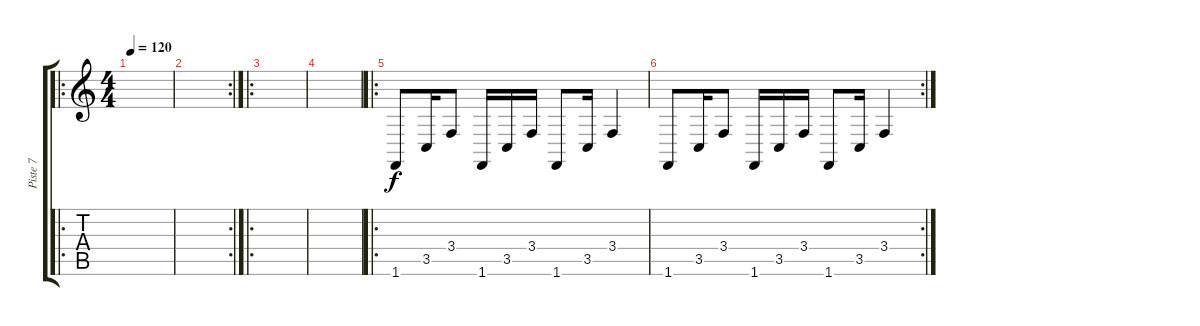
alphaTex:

\track ("Piste 7" "Piste 7") {instrument harpsichord}
\staff {score tabs}
\tuning (E4 B3 G3 D3 A2 E2) {hide}
\ro
\ts (4 4)
\tempo 120
\clef g2
\ks c
|
\rc 2
|
\ro
|
|
\ro
1.6.8 3.5.16 3.4.8 1.6.16 3.5.16 3.4.16 1.6.8 3.5.16 3.4.4 |
\rc 2
1.6.8 3.5.16 3.4.8 1.6.16 3.5.16 3.4.16 1.6.8 3.5.16 3.4.4
